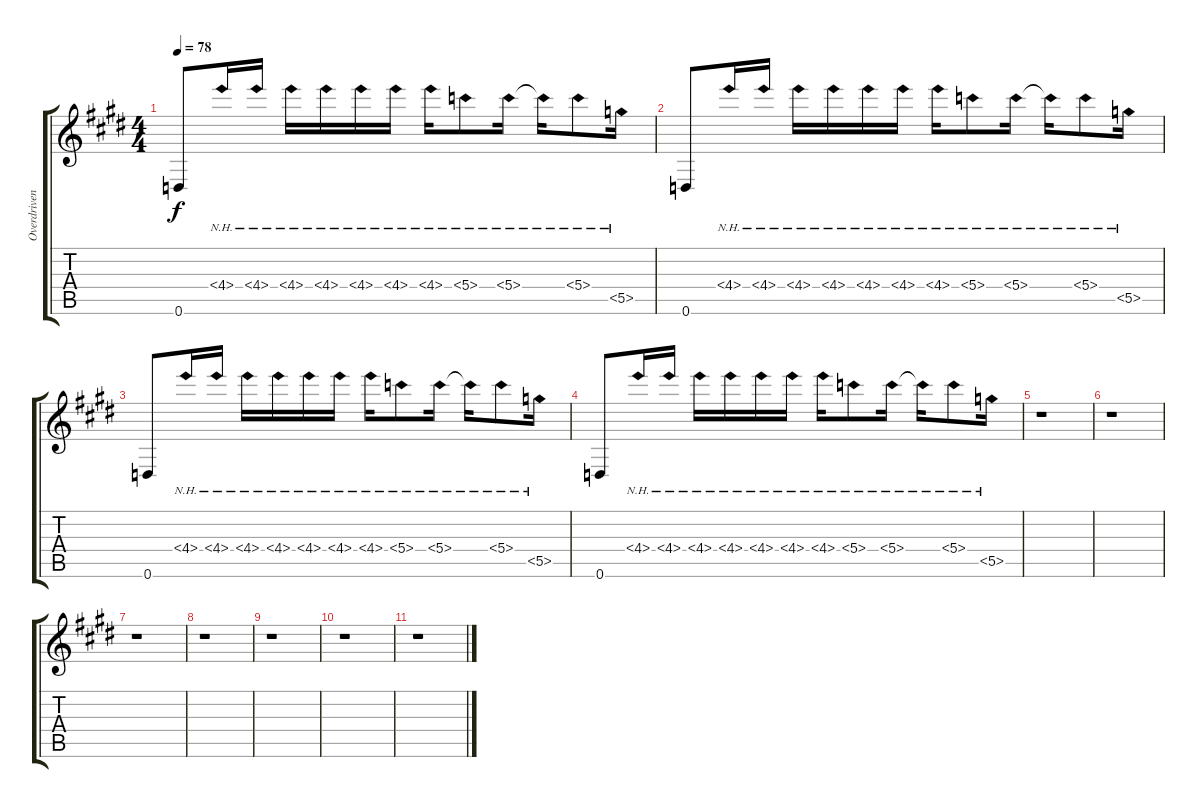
\track ("Overdriven" "Overdriven") {instrument overdrivenguitar}
\staff {score tabs}
\tuning (D4 A3 F3 C3 G2 D2) {hide}
\ts (4 4)
\tempo 78
\clef g2
\ks e
0.6.8{dy f} 4.4{nh}.16 4.4{nh}.16 4.4{nh}.16 4.4{nh}.16 4.4{nh}.16 4.4{nh}.16 4.4{nh}.16 5.4{nh}.8 5.4{nh}.16 5.4{nh t}.16 5.4{nh}.8 5.5{nh}.16 |
\ks c#minor
0.6.8 4.4{nh}.16 4.4{nh}.16 4.4{nh}.16 4.4{nh}.16 4.4{nh}.16 4.4{nh}.16 4.4{nh}.16 5.4{nh}.8 5.4{nh}.16 5.4{nh t}.16 5.4{nh}.8 5.5{nh}.16 |
\ks e
0.6.8 4.4{nh}.16 4.4{nh}.16 4.4{nh}.16 4.4{nh}.16 4.4{nh}.16 4.4{nh}.16 4.4{nh}.16 5.4{nh}.8 5.4{nh}.16 5.4{nh t}.16 5.4{nh}.8 5.5{nh}.16 |
\ks c#minor
0.6.8 4.4{nh}.16 4.4{nh}.16 4.4{nh}.16 4.4{nh}.16 4.4{nh}.16 4.4{nh}.16 4.4{nh}.16 5.4{nh}.8 5.4{nh}.16 5.4{nh t}.16 5.4{nh}.8 5.5{nh}.16 |
\ks e
r.1 |
\ks c#minor
r.1 |
r.1 |
r.1 |
r.1 |
r.1 |
r.1
